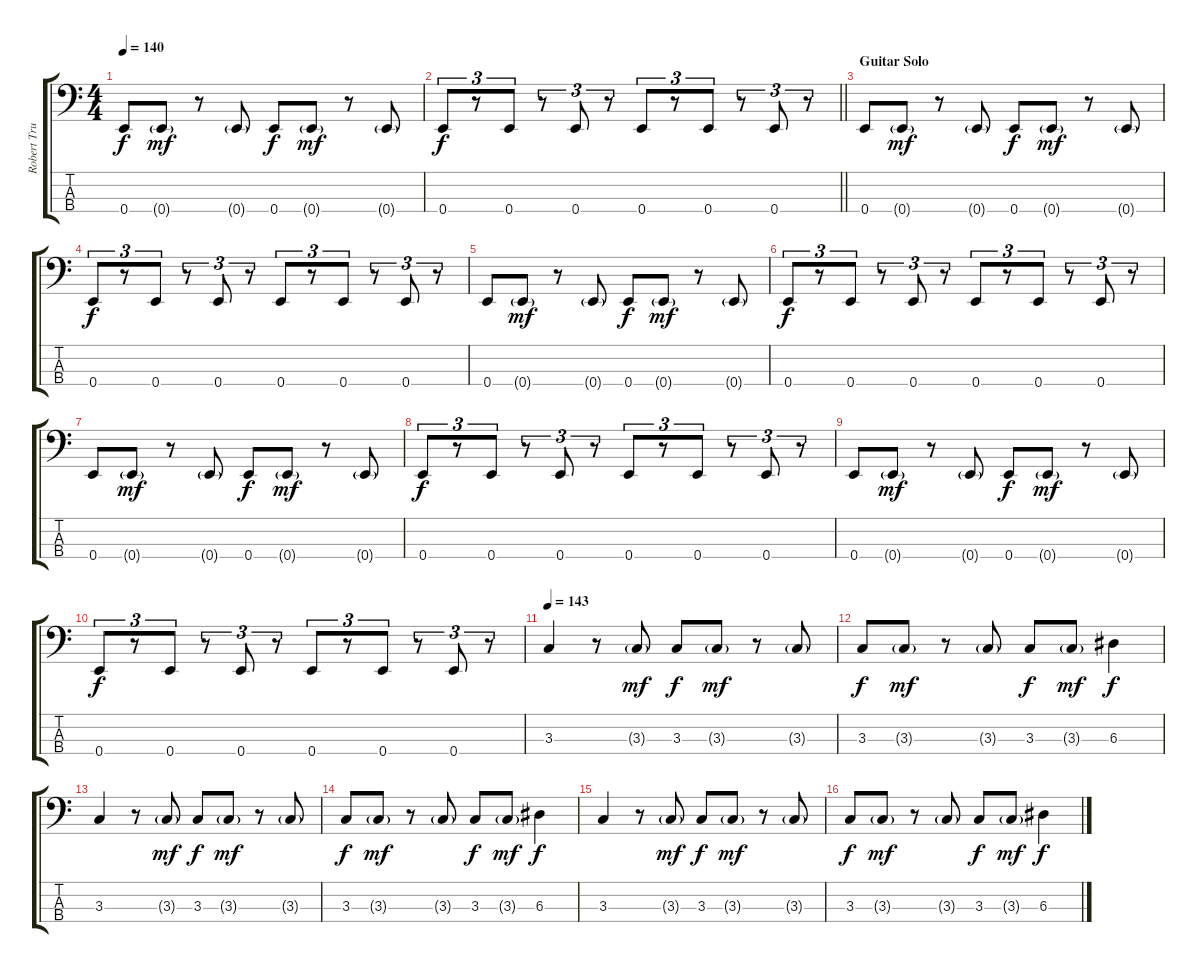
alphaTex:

\track ("Robert Trujillo (Bass)" "Robert Tru") {instrument electricbassfinger}
\staff {score tabs}
\tuning (G2 D2 A1 E1) {hide}
\ts (4 4)
\tempo 140
\clef f4
\ks c
0.4.8{dy f} 0.4{g}.8{dy mf} r.8 0.4{g}.8 0.4.8{dy f} 0.4{g}.8{dy mf} r.8 0.4{g}.8 |
\barLineRight lightlight
0.4.8{tu (3 2) dy f} r.8{tu (3 2)} 0.4.8{tu (3 2)} r.8{tu (3 2)} 0.4.8{tu (3 2)} r.8{tu (3 2)} 0.4.8{tu (3 2)} r.8{tu (3 2)} 0.4.8{tu (3 2)} r.8{tu (3 2)} 0.4.8{tu (3 2)} r.8{tu (3 2)} |
\section ("" "Guitar Solo")
0.4.8{volume 10} 0.4{g}.8{dy mf} r.8 0.4{g}.8 0.4.8{dy f} 0.4{g}.8{dy mf} r.8 0.4{g}.8 |
0.4.8{tu (3 2) dy f} r.8{tu (3 2)} 0.4.8{tu (3 2)} r.8{tu (3 2)} 0.4.8{tu (3 2)} r.8{tu (3 2)} 0.4.8{tu (3 2)} r.8{tu (3 2)} 0.4.8{tu (3 2)} r.8{tu (3 2)} 0.4.8{tu (3 2)} r.8{tu (3 2)} |
0.4.8 0.4{g}.8{dy mf} r.8 0.4{g}.8 0.4.8{dy f} 0.4{g}.8{dy mf} r.8 0.4{g}.8 |
0.4.8{tu (3 2) dy f} r.8{tu (3 2)} 0.4.8{tu (3 2)} r.8{tu (3 2)} 0.4.8{tu (3 2)} r.8{tu (3 2)} 0.4.8{tu (3 2)} r.8{tu (3 2)} 0.4.8{tu (3 2)} r.8{tu (3 2)} 0.4.8{tu (3 2)} r.8{tu (3 2)} |
0.4.8 0.4{g}.8{dy mf} r.8 0.4{g}.8 0.4.8{dy f} 0.4{g}.8{dy mf} r.8 0.4{g}.8 |
0.4.8{tu (3 2) dy f} r.8{tu (3 2)} 0.4.8{tu (3 2)} r.8{tu (3 2)} 0.4.8{tu (3 2)} r.8{tu (3 2)} 0.4.8{tu (3 2)} r.8{tu (3 2)} 0.4.8{tu (3 2)} r.8{tu (3 2)} 0.4.8{tu (3 2)} r.8{tu (3 2)} |
0.4.8 0.4{g}.8{dy mf} r.8 0.4{g}.8 0.4.8{dy f} 0.4{g}.8{dy mf} r.8 0.4{g}.8 |
0.4.8{tu (3 2) dy f} r.8{tu (3 2)} 0.4.8{tu (3 2)} r.8{tu (3 2)} 0.4.8{tu (3 2)} r.8{tu (3 2)} 0.4.8{tu (3 2)} r.8{tu (3 2)} 0.4.8{tu (3 2)} r.8{tu (3 2)} 0.4.8{tu (3 2)} r.8{tu (3 2)} |
\tempo 143
3.3.4 r.8 3.3{g}.8{dy mf} 3.3.8{dy f} 3.3{g}.8{dy mf} r.8 3.3{g}.8 |
3.3.8{dy f} 3.3{g}.8{dy mf} r.8 3.3{g}.8 3.3.8{dy f} 3.3{g}.8{dy mf} 6.3.4{dy f} |
3.3.4 r.8 3.3{g}.8{dy mf} 3.3.8{dy f} 3.3{g}.8{dy mf} r.8 3.3{g}.8 |
3.3.8{dy f} 3.3{g}.8{dy mf} r.8 3.3{g}.8 3.3.8{dy f} 3.3{g}.8{dy mf} 6.3.4{dy f} |
3.3.4 r.8 3.3{g}.8{dy mf} 3.3.8{dy f} 3.3{g}.8{dy mf} r.8 3.3{g}.8 |
3.3.8{dy f} 3.3{g}.8{dy mf} r.8 3.3{g}.8 3.3.8{dy f} 3.3{g}.8{dy mf} 6.3.4{dy f}
